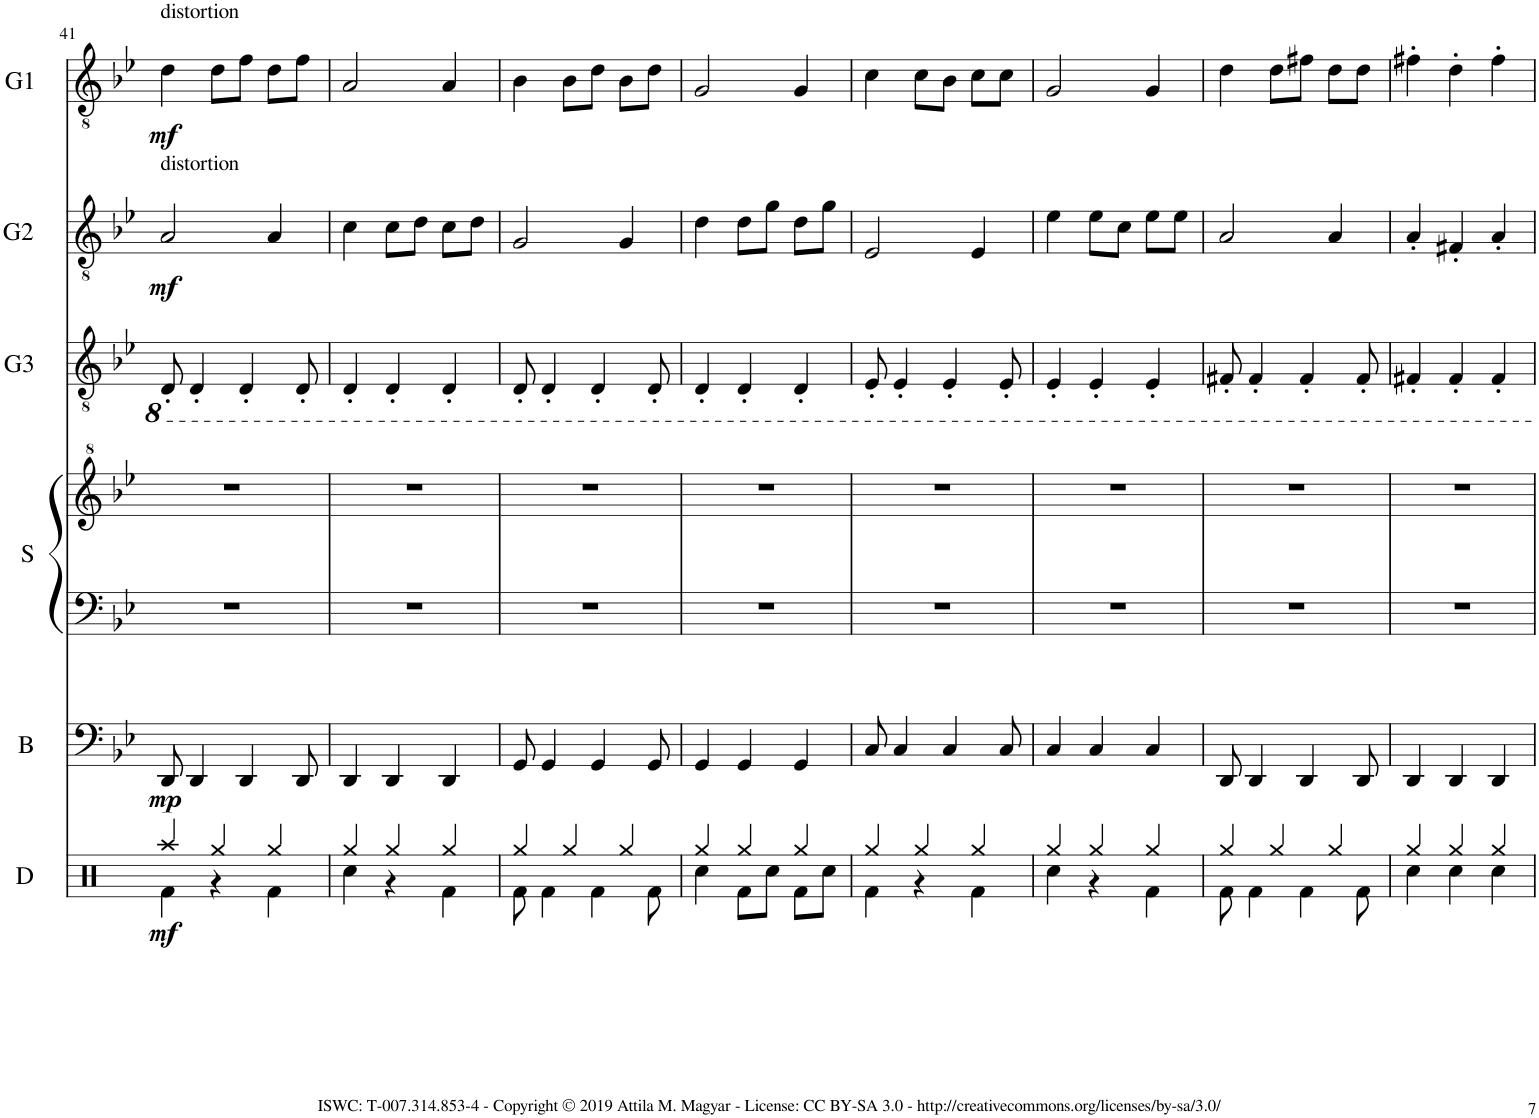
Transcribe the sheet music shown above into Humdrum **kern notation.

**kern	**dynam	**kern	**dynam	**kern	**kern	**kern	**kern	**dynam	**kern	**dynam
*part6	*part6	*part5	*part5	*part4	*part4	*part3	*part2	*part2	*part1	*part1
*staff7	*staff7	*staff6	*staff6	*staff5	*staff4	*staff3	*staff2	*staff2	*staff1	*staff1
*I"Drums	*	*I"Bass	*	*I"Synth	*	*I"Guitar 3	*I"Guitar 2	*	*I"Guitar 1	*
*I'D	*	*I'B	*	*I'S	*	*I'G3	*I'G2	*	*I'G1	*
!!LO:PB:g=z
*clefX	*	*clefF4	*	*clefF4	*clefG^2	*clefGv2	*clefGv2	*	*clefGv2	*
*	*	*Trd7c12	*	*	*	*	*	*	*	*
*k[b-e-]	*	*k[b-e-]	*	*k[b-e-]	*k[b-e-]	*k[b-e-]	*k[b-e-]	*	*k[b-e-]	*
*M3/4	*	*M3/4	*	*M3/4	*M3/4	*M3/4	*M3/4	*	*M3/4	*
=41	=41	=41	=41	=41	=41	=41	=41	=41	=41	=41
*^	*	*	*	*	*	*	*	*	*	*
!	!	!	!	!	!	!	!	!	!	!LO:TX:a:t=distortion	!
!	!	!	!	!	!	!	!	!LO:TX:a:t=distortion	!	!	!
!	!	!LO:DY:b	!	!LO:DY:b	!	!	!	!	!LO:DY:b	!	!LO:DY:b
4Raa/	4Rf\	mf	8DD/	mp	2.r	2.r	8DD'/	2A/	mf	4d\	mf
.	.	.	4DD/	.	.	.	4DD'/	.	.	.	.
4Rgg/	4r	.	.	.	.	.	.	.	.	8d\L	.
.	.	.	4DD/	.	.	.	4DD'/	.	.	8f\J	.
4Rgg/	4Rf\	.	.	.	.	.	.	4A/	.	8d\L	.
.	.	.	8DD/	.	.	.	8DD'/	.	.	8f\J	.
=42	=42	=42	=42	=42	=42	=42	=42	=42	=42	=42	=42
4Rgg/	4Rcc\	.	4DD/	.	2.r	2.r	4DD'/	4c\	.	2A/	.
4Rgg/	4r	.	4DD/	.	.	.	4DD'/	8c\L	.	.	.
.	.	.	.	.	.	.	.	8d\J	.	.	.
4Rgg/	4Rf\	.	4DD/	.	.	.	4DD'/	8c\L	.	4A/	.
.	.	.	.	.	.	.	.	8d\J	.	.	.
=43	=43	=43	=43	=43	=43	=43	=43	=43	=43	=43	=43
4Rgg/	8Rf\	.	8GG/	.	2.r	2.r	8DD'/	2G/	.	4B-\	.
.	4Rf\	.	4GG/	.	.	.	4DD'/	.	.	.	.
4Rgg/	.	.	.	.	.	.	.	.	.	8B-\L	.
.	4Rf\	.	4GG/	.	.	.	4DD'/	.	.	8d\J	.
4Rgg/	.	.	.	.	.	.	.	4G/	.	8B-\L	.
.	8Rf\	.	8GG/	.	.	.	8DD'/	.	.	8d\J	.
=44	=44	=44	=44	=44	=44	=44	=44	=44	=44	=44	=44
4Rgg/	4Rcc\	.	4GG/	.	2.r	2.r	4DD'/	4d\	.	2G/	.
4Rgg/	8Rf\L	.	4GG/	.	.	.	4DD'/	8d\L	.	.	.
.	8Rcc\J	.	.	.	.	.	.	8g\J	.	.	.
4Rgg/	8Rf\L	.	4GG/	.	.	.	4DD'/	8d\L	.	4G/	.
.	8Rcc\J	.	.	.	.	.	.	8g\J	.	.	.
=45	=45	=45	=45	=45	=45	=45	=45	=45	=45	=45	=45
4Rgg/	4Rf\	.	8C/	.	2.r	2.r	8EE-'/	2E-/	.	4c\	.
.	.	.	4C/	.	.	.	4EE-'/	.	.	.	.
4Rgg/	4r	.	.	.	.	.	.	.	.	8c\L	.
.	.	.	4C/	.	.	.	4EE-'/	.	.	8B-\J	.
4Rgg/	4Rf\	.	.	.	.	.	.	4E-/	.	8c\L	.
.	.	.	8C/	.	.	.	8EE-'/	.	.	8c\J	.
=46	=46	=46	=46	=46	=46	=46	=46	=46	=46	=46	=46
4Rgg/	4Rcc\	.	4C/	.	2.r	2.r	4EE-'/	4e-\	.	2G/	.
4Rgg/	4r	.	4C/	.	.	.	4EE-'/	8e-\L	.	.	.
.	.	.	.	.	.	.	.	8c\J	.	.	.
4Rgg/	4Rf\	.	4C/	.	.	.	4EE-'/	8e-\L	.	4G/	.
.	.	.	.	.	.	.	.	8e-\J	.	.	.
=47	=47	=47	=47	=47	=47	=47	=47	=47	=47	=47	=47
4Rgg/	8Rf\	.	8DD/	.	2.r	2.r	8FF#X'/	2A/	.	4d\	.
.	4Rf\	.	4DD/	.	.	.	4FF#'/	.	.	.	.
4Rgg/	.	.	.	.	.	.	.	.	.	8d\L	.
.	4Rf\	.	4DD/	.	.	.	4FF#'/	.	.	8f#X\J	.
4Rgg/	.	.	.	.	.	.	.	4A/	.	8d\L	.
.	8Rf\	.	8DD/	.	.	.	8FF#'/	.	.	8d\J	.
=48	=48	=48	=48	=48	=48	=48	=48	=48	=48	=48	=48
4Rgg/	4Rcc\	.	4DD/	.	2.r	2.r	4FF#X'/	4A'/	.	4f#X'\	.
4Rgg/	4Rcc\	.	4DD/	.	.	.	4FF#'/	4F#X'/	.	4d'\	.
4Rgg/	4Rcc\	.	4DD/	.	.	.	4FF#'/	4A'/	.	4f#'\	.
*v	*v	*	*	*	*	*	*	*	*	*	*
=	=	=	=	=	=	=	=	=	=	=
*-	*-	*-	*-	*-	*-	*-	*-	*-	*-	*-
